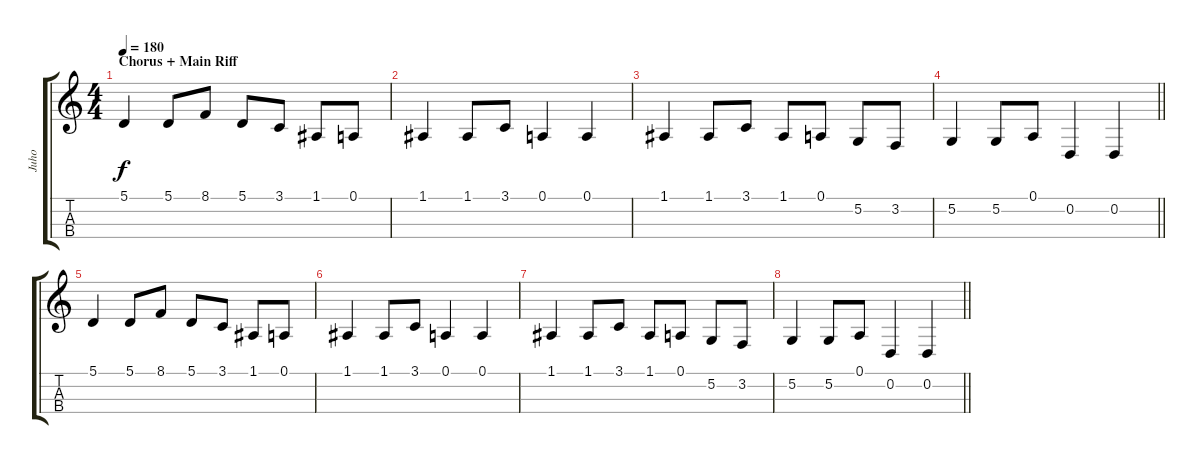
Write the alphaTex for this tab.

\track ("Juho " "Juho ") {instrument accordion}
\staff {score tabs}
\tuning (A3 D3 G2 C2) {hide}
\ts (4 4)
\section ("" "Chorus + Main Riff")
\tempo 180
\clef g2
\ks c
5.1.4{dy f} 5.1.8 8.1.8 5.1.8 3.1.8 1.1.8 0.1.8 |
1.1.4 1.1.8 3.1.8 0.1.4 0.1.4 |
1.1.4 1.1.8 3.1.8 1.1.8 0.1.8 5.2.8 3.2.8 |
\barLineRight lightlight
5.2.4 5.2.8 0.1.8 0.2.4 0.2.4 |
5.1.4 5.1.8 8.1.8 5.1.8 3.1.8 1.1.8 0.1.8 |
1.1.4 1.1.8 3.1.8 0.1.4 0.1.4 |
1.1.4 1.1.8 3.1.8 1.1.8 0.1.8 5.2.8 3.2.8 |
\barLineRight lightlight
5.2.4 5.2.8 0.1.8 0.2.4 0.2.4
